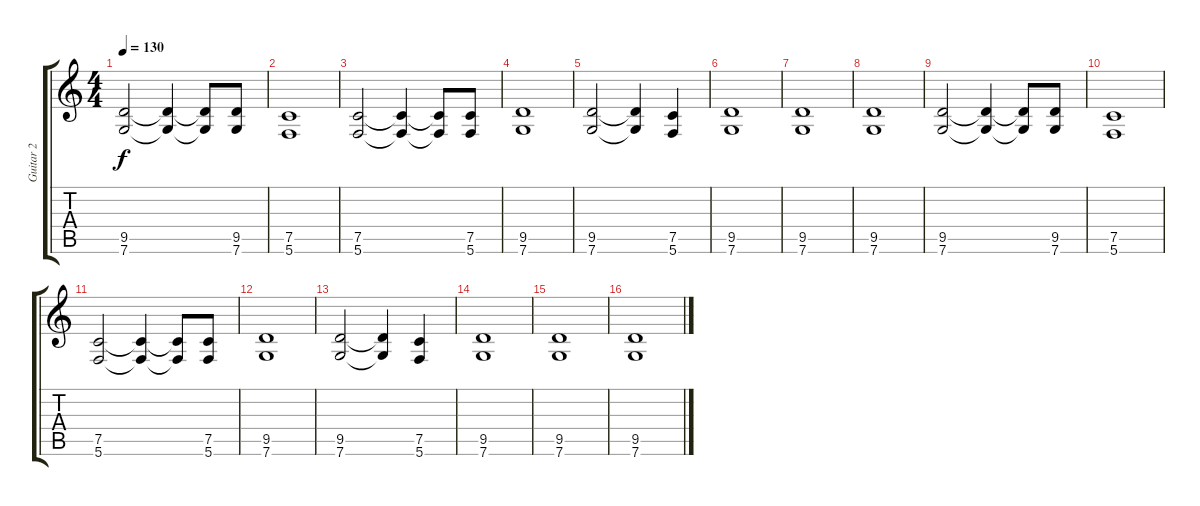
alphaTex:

\track ("Guitar 2" "Guitar 2") {instrument distortionguitar}
\staff {score tabs}
\tuning (C4 G3 Eb3 Bb2 F2 C2) {hide}
\ts (4 4)
\tempo 130
\clef g2
\ks c
(9.5 7.6).2{dy f} (9.5{t} 7.6{t}).4 (9.5{t} 7.6{t}).8 (9.5 7.6).8 |
(7.5 5.6).1 |
(7.5 5.6).2 (7.5{t} 5.6{t}).4 (7.5{t} 5.6{t}).8 (7.5 5.6).8 |
(9.5 7.6).1 |
(9.5 7.6).2 (9.5{t} 7.6{t}).4 (7.5 5.6).4 |
(9.5 7.6).1 |
(9.5 7.6).1 |
(9.5 7.6).1 |
(9.5 7.6).2 (9.5{t} 7.6{t}).4 (9.5{t} 7.6{t}).8 (9.5 7.6).8 |
(7.5 5.6).1 |
(7.5 5.6).2 (7.5{t} 5.6{t}).4 (7.5{t} 5.6{t}).8 (7.5 5.6).8 |
(9.5 7.6).1 |
(9.5 7.6).2 (9.5{t} 7.6{t}).4 (7.5 5.6).4 |
(9.5 7.6).1 |
(9.5 7.6).1 |
(9.5 7.6).1
